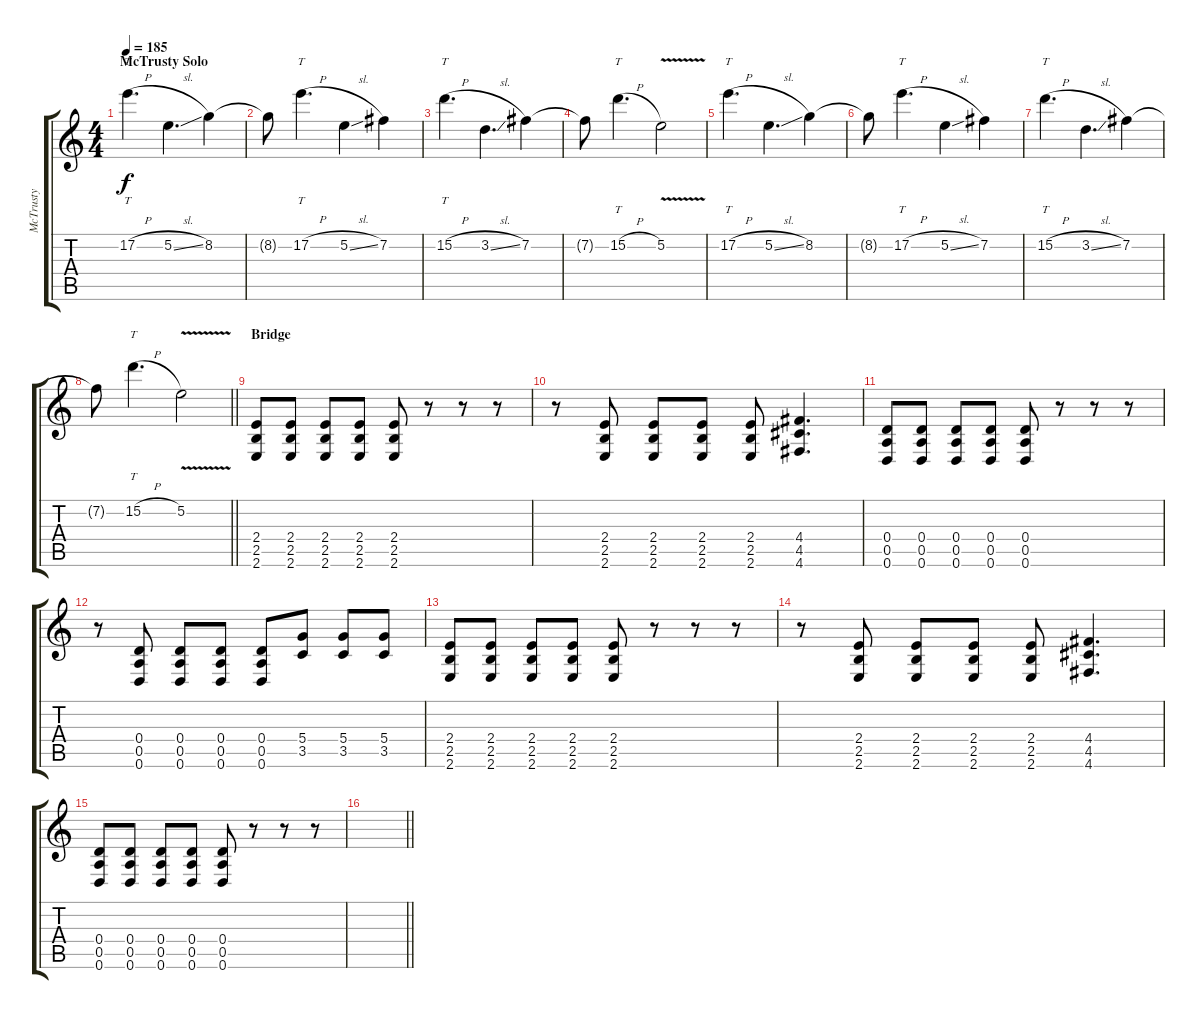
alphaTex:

\track ("McTrusty" "McTrusty") {instrument distortionguitar}
\staff {score tabs}
\tuning (E4 B3 G3 D3 A2 D2) {hide}
\ts (4 4)
\section ("" "McTrusty Solo")
\tempo 185
\clef g2
\ks c
17.2{h}.4{tt d dy f} 5.2{sl}.4{d} 8.2.4 |
8.2{t}.8 17.2{h}.4{tt d} 5.2{sl}.4 7.2.4 |
15.2{h}.4{tt d} 3.2{sl}.4{d} 7.2.4 |
7.2{t}.8 15.2{h}.4{tt d} 5.2{v}.2 |
17.2{h}.4{tt d} 5.2{sl}.4{d} 8.2.4 |
8.2{t}.8 17.2{h}.4{tt d} 5.2{sl}.4 7.2.4 |
15.2{h}.4{tt d} 3.2{sl}.4{d} 7.2.4 |
\barLineRight lightlight
7.2{t}.8 15.2{h}.4{tt d} 5.2{v}.2 |
\section ("" "Bridge")
(2.4 2.5 2.6).8 (2.4 2.5 2.6).8 (2.4 2.5 2.6).8 (2.4 2.5 2.6).8 (2.4 2.5 2.6).8 r.8 r.8 r.8 |
r.8 (2.4 2.5 2.6).8 (2.4 2.5 2.6).8 (2.4 2.5 2.6).8 (2.4 2.5 2.6).8 (4.4 4.5 4.6).4{d} |
(0.4 0.5 0.6).8 (0.4 0.5 0.6).8 (0.4 0.5 0.6).8 (0.4 0.5 0.6).8 (0.4 0.5 0.6).8 r.8 r.8 r.8 |
r.8 (0.4 0.5 0.6).8 (0.4 0.5 0.6).8 (0.4 0.5 0.6).8 (0.4 0.5 0.6).8 (5.4 3.5).8 (5.4 3.5).8 (5.4 3.5).8 |
(2.4 2.5 2.6).8 (2.4 2.5 2.6).8 (2.4 2.5 2.6).8 (2.4 2.5 2.6).8 (2.4 2.5 2.6).8 r.8 r.8 r.8 |
r.8 (2.4 2.5 2.6).8 (2.4 2.5 2.6).8 (2.4 2.5 2.6).8 (2.4 2.5 2.6).8 (4.4 4.5 4.6).4{d} |
(0.4 0.5 0.6).8 (0.4 0.5 0.6).8 (0.4 0.5 0.6).8 (0.4 0.5 0.6).8 (0.4 0.5 0.6).8 r.8 r.8 r.8 |
\barLineRight lightlight
